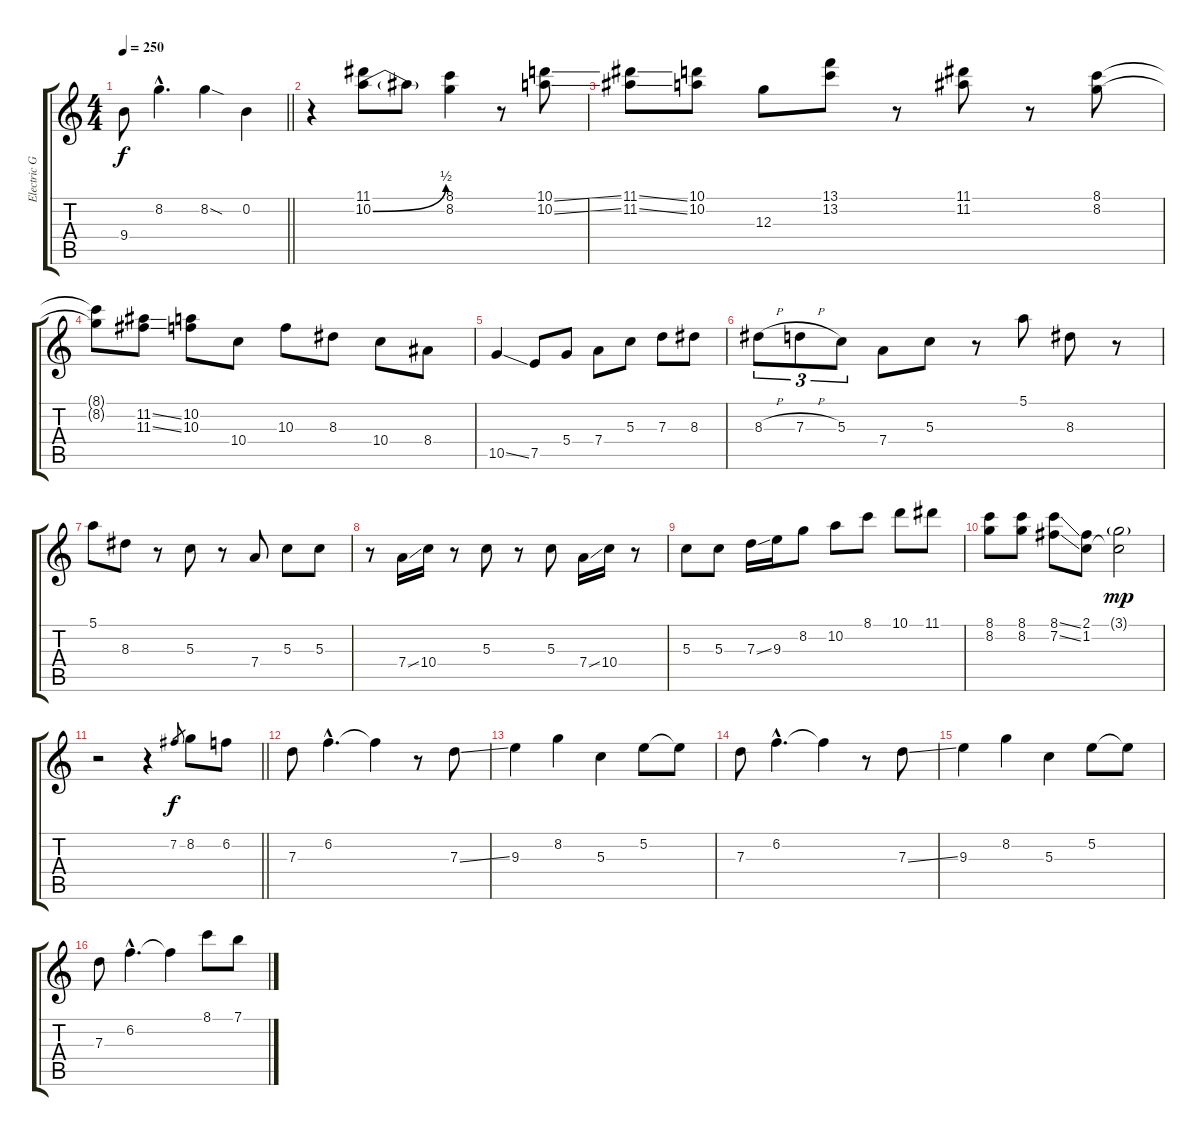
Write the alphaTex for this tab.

\track ("Electric Guitar" "Electric G") {instrument distortionguitar}
\staff {score tabs}
\tuning (E4 B3 G3 D3 A2 E2) {hide}
\ts (4 4)
\tempo 250
\clef g2
\barLineRight lightlight
\ks c
9.4.8{dy f} 8.2{hac}.4{d} 8.2{sod}.4 0.2.4 |
r.4 (11.1 10.2{be (bend 0 0 60 2)}).8 10.2{t}.8 (8.1 8.2).4 r.8 (10.1{ss} 10.2{ss}).8 |
(11.1{ss} 11.2{ss}).8 (10.1 10.2).8 12.3.8 (13.1 13.2).8 r.8 (11.1 11.2).8 r.8 (8.1 8.2).8 |
(8.1{t} 8.2{t}).8 (11.2{ss} 11.3{ss}).8 (10.2 10.3).8 10.4.8 10.3.8 8.3.8 10.4.8 8.4.8 |
10.5{ss}.4 7.5.8 5.4.8 7.4.8 5.3.8 7.3.8 8.3.8 |
8.3{h}.8{tu (3 2)} 7.3{h}.8{tu (3 2)} 5.3.8{tu (3 2)} 7.4.8 5.3.8 r.8 5.1.8 8.3.8 r.8 |
5.1.8 8.3.8 r.8 5.3.8 r.8 7.4.8 5.3.8 5.3.8 |
r.8 7.4{ss}.16 10.4.16 r.8 5.3.8 r.8 5.3.8 7.4{ss}.16 10.4.16 r.8 |
5.3.8 5.3.8 7.3{ss}.16 9.3.16 8.2.8 10.2.8 8.1.8 10.1.8 11.1.8 |
(8.1 8.2).8 (8.1 8.2).8 (8.1{ss} 7.2{ss}).8 (2.1 1.2).8 (3.1{g} 1.2{t}).2{dy mp} |
\barLineRight lightlight
r.2 r.4 7.2.8{gr dy f} 8.2.8 6.2.8 |
7.3.8 6.2{hac}.4{d} 6.2{t}.4 r.8 7.3{ss}.8 |
9.3.4 8.2.4 5.3.4 5.2.8 5.2{t}.8 |
7.3.8 6.2{hac}.4{d} 6.2{t}.4 r.8 7.3{ss}.8 |
9.3.4 8.2.4 5.3.4 5.2.8 5.2{t}.8 |
7.3.8 6.2{hac}.4{d} 6.2{t}.4 8.1.8 7.1.8
